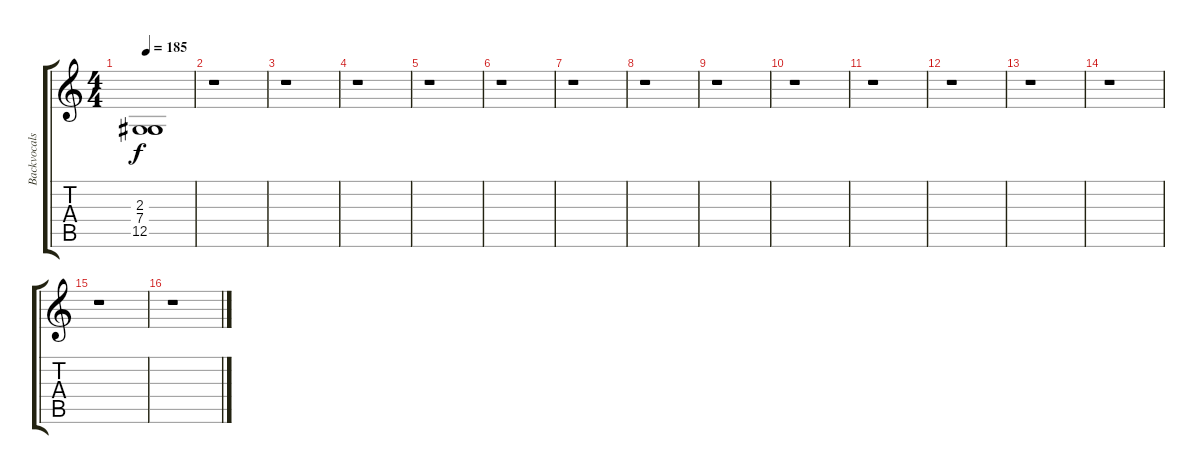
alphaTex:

\track ("Backvocals" "Backvocals") {instrument lead6voice}
\staff {score tabs}
\tuning (Eb4 Bb3 Gb3 Db3 Ab2 Eb2) {hide}
\ts (4 4)
\tempo 185
\clef g2
\ks c
(2.3 7.4 12.5).1{dy f} |
r.1 |
r.1 |
r.1 |
r.1 |
r.1 |
r.1 |
r.1 |
r.1 |
r.1 |
r.1 |
r.1 |
r.1 |
r.1 |
r.1 |
r.1
